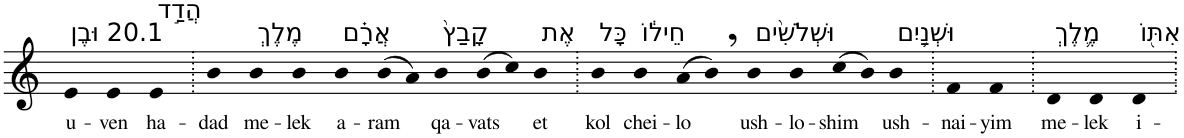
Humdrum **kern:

**kern	**text
*part1	*part1
*staff1	*staff1
*I"Piano	*
*I'Pno	*
*clefG2	*
*k[]	*
=1	=1
!LO:TX:a:t=20.1 וּבֶן	!
!	!LO:LY:b
4e	u-
!	!LO:LY:b
4e	-ven
!LO:TX:a:t=הֲדַ֣ד	!
!	!LO:LY:b
4e	ha-
=2.	=2.
!	!LO:LY:b
4b	-dad
!LO:TX:a:t=מֶלֶךְ	!
!	!LO:LY:b
4b	me-
!	!LO:LY:b
4b	-lek
!LO:TX:a:t=אֲרָ֗ם	!
!	!LO:LY:b
4b	a-
!	!LO:LY:b
(>8b	-ram
8a)	.
!LO:TX:a:t=קָבַץ֙	!
!	!LO:LY:b
4b	qa-
!	!LO:LY:b
(>8b	-vats
8cc)	.
!LO:TX:a:t=אֶת	!
!	!LO:LY:b
4b	et
=3.	=3.
!LO:TX:a:t=כָּל	!
!	!LO:LY:b
4b	kol
!LO:TX:a:t=חֵיל֔וֹ	!
!	!LO:LY:b
4b	chei-
!	!LO:LY:b
(>8a	-lo
8b,)	.
!LO:TX:a:t=וּשְׁלֹשִׁ֨ים	!
!	!LO:LY:b
4b	ush-
!	!LO:LY:b
4b	-lo-
!	!LO:LY:b
(>8cc	-shim
8b)	.
!LO:TX:a:t=וּשְׁנַ֥יִם	!
!	!LO:LY:b
4b	ush-
=4.	=4.
!	!LO:LY:b
4f	-nai-
!	!LO:LY:b
4f	-yim
=5.	=5.
!LO:TX:a:t=מֶ֛לֶךְ	!
!	!LO:LY:b
4d	me-
!	!LO:LY:b
4d	-lek
!LO:TX:a:t=אִתּ֖וֹ	!
!	!LO:LY:b
4d	i-
=.	=.
*-	*-
